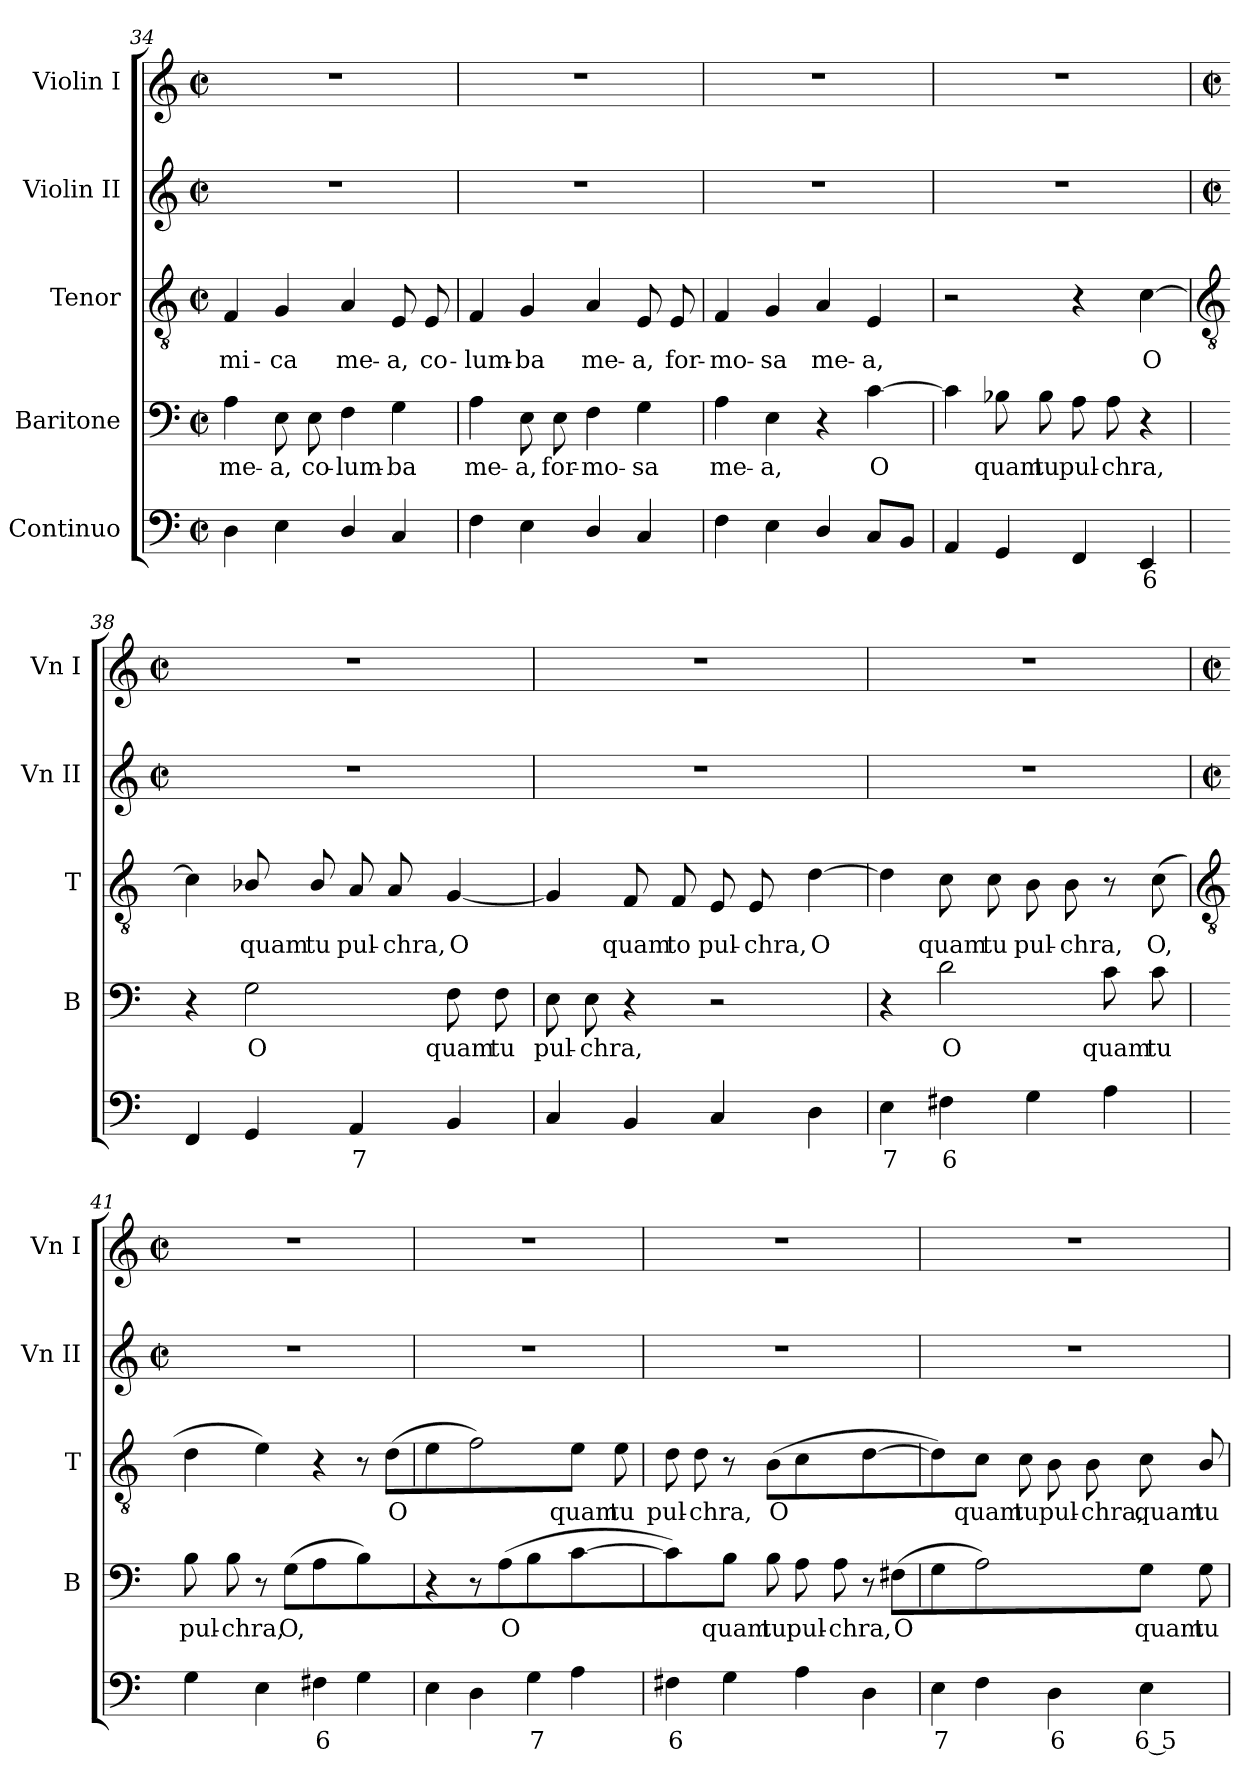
**kern	**text	**kern	**text	**kern	**text	**kern	**kern
*part5	*part5	*part4	*part4	*part3	*part3	*part2	*part1
*staff5	*staff5	*staff4	*staff4	*staff3	*staff3	*staff2	*staff1
*I"Continuo	*	*I"Baritone	*	*I"Tenor	*	*I"Violin II	*I"Violin I
*	*	*I'B	*	*I'T	*	*I'Vn II	*I'Vn I
*clefF4	*	*clefF4	*	*clefGv2	*	*clefG2	*clefG2
*k[]	*	*k[]	*	*k[]	*	*k[]	*k[]
*C:	*	*C:	*	*C:	*	*C:	*C:
*M2/2	*	*M2/2	*	*M2/2	*	*M2/2	*M2/2
*met(c|)	*	*met(c|)	*	*met(c|)	*	*met(c|)	*met(c|)
=34	=34	=34	=34	=34	=34	=34	=34
!	!	!	!LO:LY:b	!	!LO:LY:b	!	!
4D	.	4A	me-	4F	-mi-	1r	1r
!	!	!	!LO:LY:b	!	!LO:LY:b	!	!
4E	.	8E	-a,	4G	-ca	.	.
!	!	!	!LO:LY:b	!	!	!	!
.	.	8E	co-	.	.	.	.
!	!	!	!LO:LY:b	!	!LO:LY:b	!	!
4D/	.	4F	-lum-	4A	me-	.	.
!	!	!	!LO:LY:b	!	!LO:LY:b	!	!
4C	.	4G	-ba	8E	-a,	.	.
!	!	!	!	!	!LO:LY:b	!	!
.	.	.	.	8E	co-	.	.
=35	=35	=35	=35	=35	=35	=35	=35
!	!	!	!LO:LY:b	!	!LO:LY:b	!	!
4F	.	4A	me-	4F	-lum-	1r	1r
!	!	!	!LO:LY:b	!	!LO:LY:b	!	!
4E	.	8E	-a,	4G	-ba	.	.
!	!	!	!LO:LY:b	!	!	!	!
.	.	8E	for-	.	.	.	.
!	!	!	!LO:LY:b	!	!LO:LY:b	!	!
4D/	.	4F	-mo-	4A	me-	.	.
!	!	!	!LO:LY:b	!	!LO:LY:b	!	!
4C	.	4G	-sa	8E	-a,	.	.
!	!	!	!	!	!LO:LY:b	!	!
.	.	.	.	8E	for-	.	.
=36	=36	=36	=36	=36	=36	=36	=36
!	!	!	!LO:LY:b	!	!LO:LY:b	!	!
4F	.	4A	me-	4F	-mo-	1r	1r
!	!	!	!LO:LY:b	!	!LO:LY:b	!	!
4E	.	4E	-a,	4G	-sa	.	.
!	!	!	!	!	!LO:LY:b	!	!
4D/	.	4r	.	4A	me-	.	.
!	!	!	!LO:LY:b	!	!LO:LY:b	!	!
8CL	.	[4c	O	4E	-a,	.	.
8BBJ	.	.	.	.	.	.	.
=37	=37	=37	=37	=37	=37	=37	=37
4AA	.	4c]	.	2r	.	1r	1r
!	!	!	!LO:LY:b	!	!	!	!
4GG	.	8B-X	quam	.	.	.	.
!	!	!	!LO:LY:b	!	!	!	!
.	.	8B-	tu	.	.	.	.
!	!	!	!LO:LY:b	!	!	!	!
4FF	.	8A	pul-	4r	.	.	.
!	!	!	!LO:LY:b	!	!	!	!
.	.	8A	-chra,	.	.	.	.
!	!LO:LY:b	!	!	!	!LO:LY:b	!	!
4EE	6	4r	.	[4c	O	.	.
!!LO:LB:g=z
=38	=38	=38	=38	=38	=38	=38	=38
*	*	*	*	*clefGv2	*	*	*
*	*	*	*	*	*	*M2/2	*M2/2
*	*	*	*	*	*	*met(c|)	*met(c|)
4FF	.	4r	.	4c]	.	1r	1r
!	!	!	!LO:LY:b	!	!LO:LY:b	!	!
4GG	.	2G	O	8B-X/	quam	.	.
!	!	!	!	!	!LO:LY:b	!	!
.	.	.	.	8B-/	tu	.	.
!	!LO:LY:b	!	!	!	!LO:LY:b	!	!
4AA	7	.	.	8A	pul-	.	.
!	!	!	!	!	!LO:LY:b	!	!
.	.	.	.	8A	-chra,	.	.
!	!	!	!LO:LY:b	!	!LO:LY:b	!	!
4BB	.	8F	quam	[4G	O	.	.
!	!	!	!LO:LY:b	!	!	!	!
.	.	8F	tu	.	.	.	.
=39	=39	=39	=39	=39	=39	=39	=39
!	!	!	!LO:LY:b	!	!	!	!
4C	.	8E	pul-	4G]	.	1r	1r
!	!	!	!LO:LY:b	!	!	!	!
.	.	8E	-chra,	.	.	.	.
!	!	!	!	!	!LO:LY:b	!	!
4BB	.	4r	.	8F	quam	.	.
!	!	!	!	!	!LO:LY:b	!	!
.	.	.	.	8F	to	.	.
!	!	!	!	!	!LO:LY:b	!	!
4C	.	2r	.	8E	pul-	.	.
!	!	!	!	!	!LO:LY:b	!	!
.	.	.	.	8E	-chra,	.	.
!	!	!	!	!	!LO:LY:b	!	!
4D	.	.	.	[4d	O	.	.
=40	=40	=40	=40	=40	=40	=40	=40
!	!LO:LY:b	!	!	!	!	!	!
4E	7	4r	.	4d]	.	1r	1r
!	!LO:LY:b	!	!LO:LY:b	!	!LO:LY:b	!	!
4F#X	6	2d	O	8c	quam	.	.
!	!	!	!	!	!LO:LY:b	!	!
.	.	.	.	8c	tu	.	.
!	!	!	!	!	!LO:LY:b	!	!
4G	.	.	.	8B	pul-	.	.
!	!	!	!	!	!LO:LY:b	!	!
.	.	.	.	8B	-chra,	.	.
!	!	!	!LO:LY:b	!	!	!	!
4A	.	8c	quam	8r	.	.	.
!	!	!	!LO:LY:b	!	!LO:LY:b	!	!
.	.	8c	tu	(>8cL	O,	.	.
!!LO:LB:g=z
=41	=41	=41	=41	=41	=41	=41	=41
*	*	*	*	*clefGv2	*	*	*
*	*	*	*	*	*	*M2/2	*M2/2
*	*	*	*	*	*	*met(c|)	*met(c|)
!	!	!	!LO:LY:b	!	!	!	!
4G	.	8B	pul-	4d	.	1r	1r
!	!	!	!LO:LY:b	!	!	!	!
.	.	8B	-chra,	.	.	.	.
4E	.	8r	.	4e)	.	.	.
!	!	!	!LO:LY:b	!	!	!	!
.	.	(>8GL	O,	.	.	.	.
!	!LO:LY:b	!	!	!	!	!	!
4F#X	6	4A	.	4r	.	.	.
4G	.	4B)	.	8r	.	.	.
!	!	!	!	!	!LO:LY:b	!	!
.	.	.	.	(>8dL	O	.	.
=42	=42	=42	=42	=42	=42	=42	=42
4E	.	4r	.	4e	.	1r	1r
4D	.	8r	.	2f)	.	.	.
!	!	!	!LO:LY:b	!	!	!	!
.	.	(>8A	O	.	.	.	.
!	!LO:LY:b	!	!	!	!	!	!
4G	7	4B	.	.	.	.	.
!	!	!	!	!	!LO:LY:b	!	!
4A	.	[4c	.	8eJ	quam	.	.
!	!	!	!	!	!LO:LY:b	!	!
.	.	.	.	8e	tu	.	.
=43	=43	=43	=43	=43	=43	=43	=43
!	!LO:LY:b	!	!	!	!LO:LY:b	!	!
4F#X	6	4c])	.	8d	pul-	1r	1r
!	!	!	!	!	!LO:LY:b	!	!
.	.	.	.	8d	-chra,	.	.
!	!	!	!LO:LY:b	!	!	!	!
4G	.	8BJ	quam	8r	.	.	.
!	!	!	!LO:LY:b	!	!LO:LY:b	!	!
.	.	8B	tu	(>8BL	O	.	.
!	!	!	!LO:LY:b	!	!	!	!
4A	.	8A	pul-	4c	.	.	.
!	!	!	!LO:LY:b	!	!	!	!
.	.	8A	-chra,	.	.	.	.
4D	.	8r	.	[4d	.	.	.
!	!	!	!LO:LY:b	!	!	!	!
.	.	(>8F#XL	O	.	.	.	.
=44	=44	=44	=44	=44	=44	=44	=44
!	!LO:LY:b	!	!	!	!	!	!
4E	7	4G	.	4d])	.	1r	1r
!	!	!	!	!	!LO:LY:b	!	!
4F	.	2A)	.	8cJ	quam	.	.
!	!	!	!	!	!LO:LY:b	!	!
.	.	.	.	8c	tu	.	.
!	!LO:LY:b	!	!	!	!LO:LY:b	!	!
4D	6	.	.	8B	pul-	.	.
!	!	!	!	!	!LO:LY:b	!	!
.	.	.	.	8B	-chra,	.	.
!	!LO:LY:b	!	!LO:LY:b	!	!LO:LY:b	!	!
4E	6 5	8GJ	quam	8c	quam	.	.
!	!	!	!LO:LY:b	!	!LO:LY:b	!	!
.	.	8G	tu	8B/	tu	.	.
=	=	=	=	=	=	=	=
*-	*-	*-	*-	*-	*-	*-	*-
